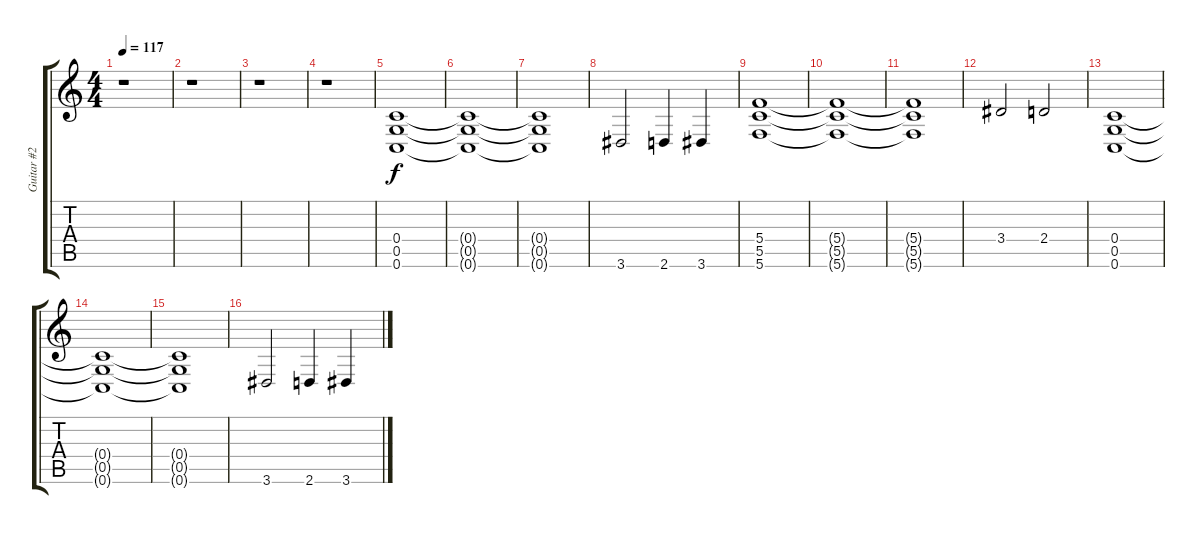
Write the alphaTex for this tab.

\track ("Guitar #2" "Guitar #2") {instrument distortionguitar}
\staff {score tabs}
\tuning (D4 A3 F3 C3 G2 C2) {hide}
\ts (4 4)
\tempo 117
\clef g2
\ks c
r.1{dy f} |
r.1 |
r.1 |
r.1 |
(0.4 0.5 0.6).1 |
(0.4{t} 0.5{t} 0.6{t}).1 |
(0.4{t} 0.5{t} 0.6{t}).1 |
3.6.2 2.6.4 3.6.4 |
(5.4 5.5 5.6).1 |
(5.4{t} 5.5{t} 5.6{t}).1 |
(5.4{t} 5.5{t} 5.6{t}).1 |
3.4.2 2.4.2 |
(0.4 0.5 0.6).1 |
(0.4{t} 0.5{t} 0.6{t}).1 |
(0.4{t} 0.5{t} 0.6{t}).1 |
3.6.2 2.6.4 3.6.4
